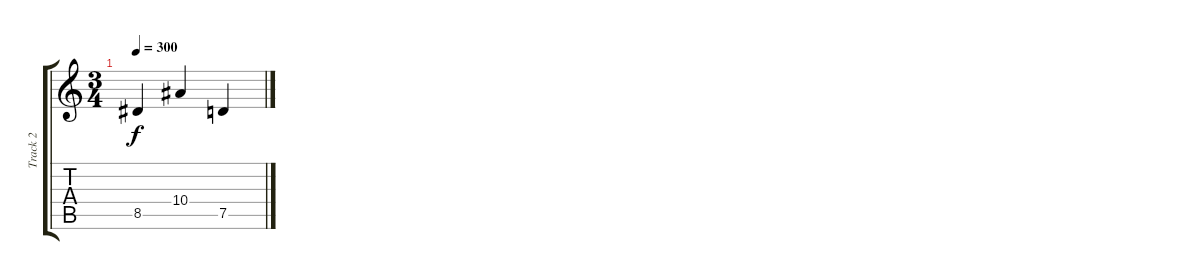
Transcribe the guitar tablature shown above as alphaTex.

\track ("Track 2" "Track 2") {instrument distortionguitar}
\staff {score tabs}
\tuning (D4 A3 F3 C3 G2 C2) {hide}
\ts (3 4)
\tempo 300
\clef g2
\ks c
8.5.4{dy f} 10.4.4 7.5.4
